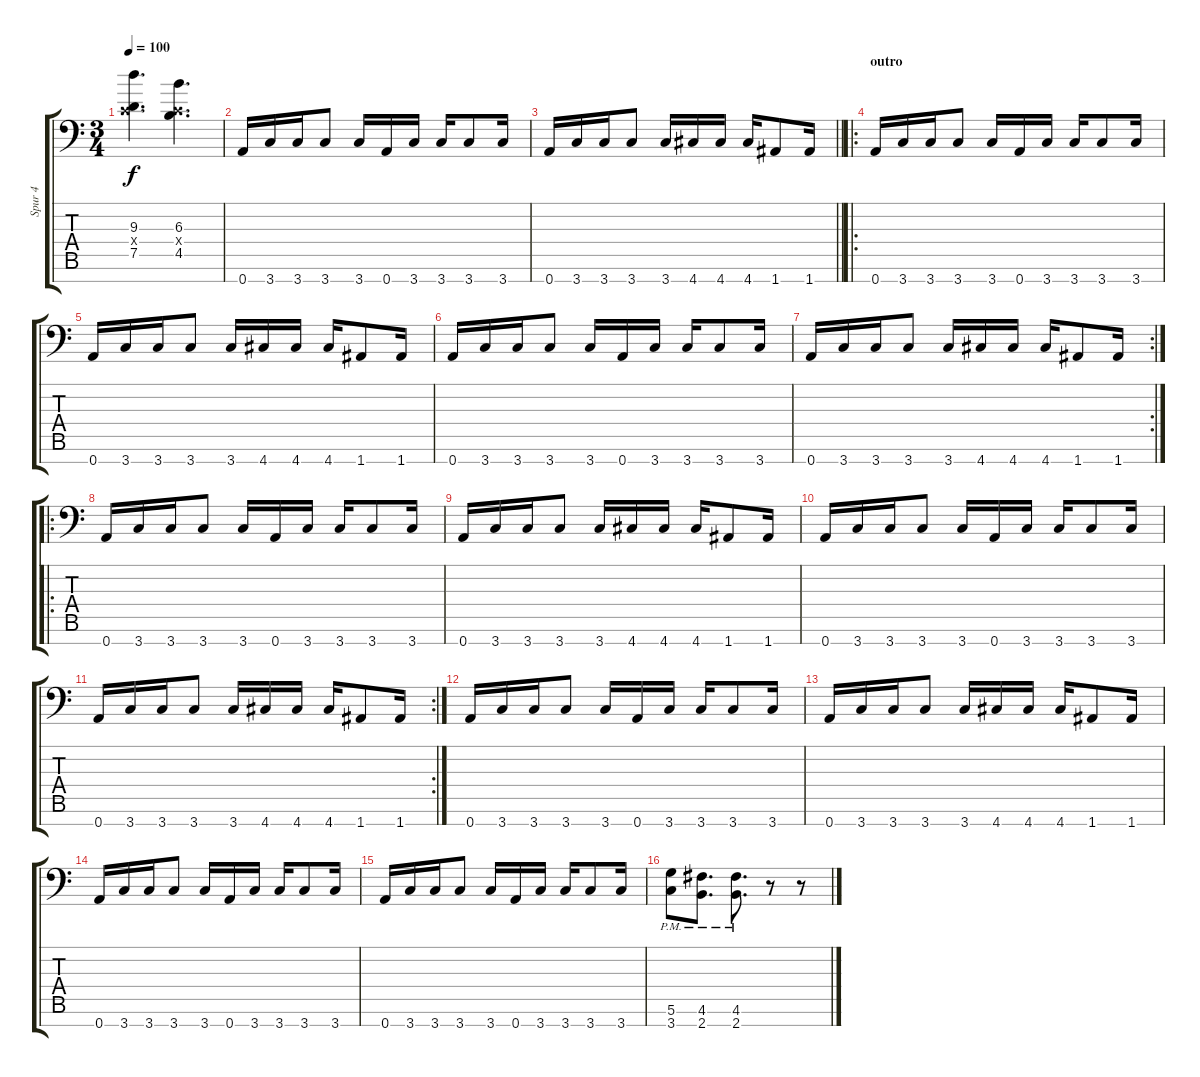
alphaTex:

\track ("Spur 4" "Spur 4") {instrument distortionguitar}
\staff {score tabs}
\tuning (D4 A3 F3 C3 G2 D2 A1) {hide}
\ts (3 4)
\tempo 100
\clef f4
\ks c
(9.3 0.4{x} 7.5).4{d dy f} (6.3 0.4{x} 4.5).4{d} |
0.7.16 3.7.16 3.7.16 3.7.8 3.7.16 0.7.16 3.7.16 3.7.16 3.7.8 3.7.16 |
\barLineRight lightlight
0.7.16 3.7.16 3.7.16 3.7.8 3.7.16 4.7.16 4.7.16 4.7.16 1.7.8 1.7.16 |
\ro
\section ("" "outro")
0.7.16 3.7.16 3.7.16 3.7.8 3.7.16 0.7.16 3.7.16 3.7.16 3.7.8 3.7.16 |
0.7.16 3.7.16 3.7.16 3.7.8 3.7.16 4.7.16 4.7.16 4.7.16 1.7.8 1.7.16 |
0.7.16 3.7.16 3.7.16 3.7.8 3.7.16 0.7.16 3.7.16 3.7.16 3.7.8 3.7.16 |
\rc 2
0.7.16 3.7.16 3.7.16 3.7.8 3.7.16 4.7.16 4.7.16 4.7.16 1.7.8 1.7.16 |
\ro
0.7.16 3.7.16 3.7.16 3.7.8 3.7.16 0.7.16 3.7.16 3.7.16 3.7.8 3.7.16 |
0.7.16 3.7.16 3.7.16 3.7.8 3.7.16 4.7.16 4.7.16 4.7.16 1.7.8 1.7.16 |
0.7.16 3.7.16 3.7.16 3.7.8 3.7.16 0.7.16 3.7.16 3.7.16 3.7.8 3.7.16 |
\rc 2
0.7.16 3.7.16 3.7.16 3.7.8 3.7.16 4.7.16 4.7.16 4.7.16 1.7.8 1.7.16 |
0.7.16 3.7.16 3.7.16 3.7.8 3.7.16 0.7.16 3.7.16 3.7.16 3.7.8 3.7.16 |
0.7.16 3.7.16 3.7.16 3.7.8 3.7.16 4.7.16 4.7.16 4.7.16 1.7.8 1.7.16 |
0.7.16 3.7.16 3.7.16 3.7.8 3.7.16 0.7.16 3.7.16 3.7.16 3.7.8 3.7.16 |
0.7.16 3.7.16 3.7.16 3.7.8 3.7.16 0.7.16 3.7.16 3.7.16 3.7.8 3.7.16 |
(5.6{pm} 3.7{pm}).8 (4.6{pm} 2.7{pm}).8{d} (4.6{pm} 2.7{pm}).8{d} r.8 r.8
